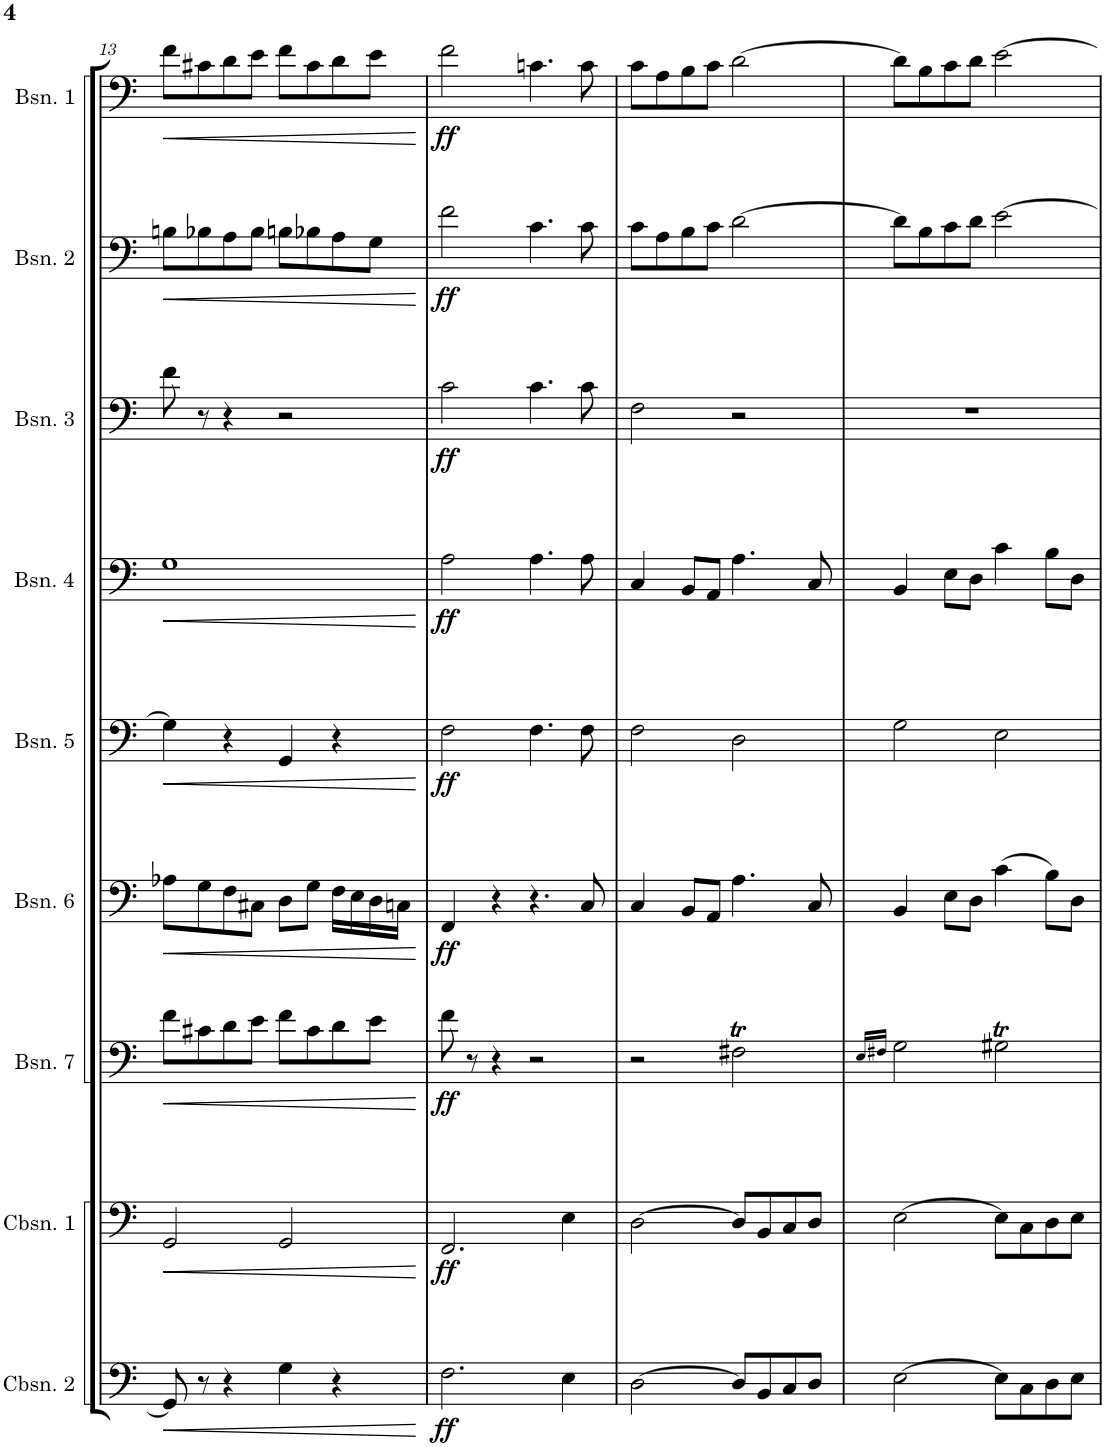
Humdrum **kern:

**kern	**dynam	**kern	**dynam	**kern	**dynam	**kern	**dynam	**kern	**dynam	**kern	**dynam	**kern	**dynam	**kern	**dynam	**kern	**dynam
*part9	*part9	*part8	*part8	*part7	*part7	*part6	*part6	*part5	*part5	*part4	*part4	*part3	*part3	*part2	*part2	*part1	*part1
*staff9	*staff9	*staff8	*staff8	*staff7	*staff7	*staff6	*staff6	*staff5	*staff5	*staff4	*staff4	*staff3	*staff3	*staff2	*staff2	*staff1	*staff1
*I"Contrabassoon 2	*	*I"Contrabassoon 1	*	*I"Bassoon 7	*	*I"Bassoon 6	*	*I"Bassoon 5	*	*I"Bassoon 4	*	*I"Bassoon 3	*	*I"Bassoon 2	*	*I"Bassoon 1	*
*I'Cbsn. 2	*	*I'Cbsn. 1	*	*I'Bsn. 7	*	*I'Bsn. 6	*	*I'Bsn. 5	*	*I'Bsn. 4	*	*I'Bsn. 3	*	*I'Bsn. 2	*	*I'Bsn. 1	*
!!LO:PB:g=z
*clefF4	*	*clefF4	*	*clefF4	*	*clefF4	*	*clefF4	*	*clefF4	*	*clefF4	*	*clefF4	*	*clefF4	*
*Trd7c12	*	*Trd7c12	*	*	*	*	*	*	*	*	*	*	*	*	*	*	*
*k[]	*	*k[]	*	*k[]	*	*k[]	*	*k[]	*	*k[]	*	*k[]	*	*k[]	*	*k[]	*
*M4/4	*	*M4/4	*	*M4/4	*	*M4/4	*	*M4/4	*	*M4/4	*	*M4/4	*	*M4/4	*	*M4/4	*
=13	=13	=13	=13	=13	=13	=13	=13	=13	=13	=13	=13	=13	=13	=13	=13	=13	=13
!	!LO:HP:b	!	!LO:HP:b	!	!LO:HP:b	!	!LO:HP:b	!	!LO:HP:b	!	!LO:HP:b	!	!	!	!LO:HP:b	!	!LO:HP:b
8GG/]	<	2GG/	<	8f\L	<	8A-X\L	<	4G\]	<	1G	<	8f\	.	8Bn\L	<	8f\L	<
8r	.	.	.	8c#X\	.	8G\	.	.	.	.	.	8r	.	8B-X\	.	8c#X\	.
4r	.	.	.	8d\	.	8F\	.	4r	.	.	.	4r	.	8A\	.	8d\	.
.	.	.	.	8e\J	.	8C#X\J	.	.	.	.	.	.	.	8B-\J	.	8e\J	.
4G\	.	2GG/	.	8f\L	.	8D\L	.	4GG/	.	.	.	2r	.	8Bn\L	.	8f\L	.
.	.	.	.	8c#\	.	8G\J	.	.	.	.	.	.	.	8B-X\	.	8c#\	.
4r	.	.	.	8d\	.	16F\LL	.	4r	.	.	.	.	.	8A\	.	8d\	.
.	.	.	.	.	.	16E\	.	.	.	.	.	.	.	.	.	.	.
.	.	.	.	8e\J	.	16D\	.	.	.	.	.	.	.	8G\J	.	8e\J	.
.	.	.	.	.	.	16Cn\JJ	.	.	.	.	.	.	.	.	.	.	.
.	[	.	[	.	[	.	[	.	[	.	[	.	.	.	[	.	[
=14	=14	=14	=14	=14	=14	=14	=14	=14	=14	=14	=14	=14	=14	=14	=14	=14	=14
!	!LO:DY:b	!	!LO:DY:b	!	!LO:DY:b	!	!LO:DY:b	!	!LO:DY:b	!	!LO:DY:b	!	!LO:DY:b	!	!LO:DY:b	!	!LO:DY:b
2.F\	ff	2.FF/	ff	8f\	ff	4FF/	ff	2F\	ff	2A\	ff	2c\	ff	2f\	ff	2f\	ff
.	.	.	.	8r	.	.	.	.	.	.	.	.	.	.	.	.	.
.	.	.	.	4r	.	4r	.	.	.	.	.	.	.	.	.	.	.
.	.	.	.	2r	.	4.r	.	4.F\	.	4.A\	.	4.c\	.	4.c\	.	4.cn\	.
4E\	.	4E\	.	.	.	.	.	.	.	.	.	.	.	.	.	.	.
.	.	.	.	.	.	8C/	.	8F\	.	8A\	.	8c\	.	8c\	.	8c\	.
=15	=15	=15	=15	=15	=15	=15	=15	=15	=15	=15	=15	=15	=15	=15	=15	=15	=15
[2D\	.	[2D\	.	2r	.	4C/	.	2F\	.	4C/	.	2F\	.	8c\L	.	8c\L	.
.	.	.	.	.	.	.	.	.	.	.	.	.	.	8A\	.	8A\	.
.	.	.	.	.	.	8BB/L	.	.	.	8BB/L	.	.	.	8B\	.	8B\	.
.	.	.	.	.	.	8AA/J	.	.	.	8AA/J	.	.	.	8c\J	.	8c\J	.
8D/L]	.	8D/L]	.	2F#Xt\	.	4.A\	.	2D\	.	4.A\	.	2r	.	[2d\	.	[2d\	.
8BB/	.	8BB/	.	.	.	.	.	.	.	.	.	.	.	.	.	.	.
8C/	.	8C/	.	.	.	.	.	.	.	.	.	.	.	.	.	.	.
8D/J	.	8D/J	.	.	.	8C/	.	.	.	8C/	.	.	.	.	.	.	.
=16	=16	=16	=16	=16	=16	=16	=16	=16	=16	=16	=16	=16	=16	=16	=16	=16	=16
.	.	.	.	16qE/LL	.	.	.	.	.	.	.	.	.	.	.	.	.
.	.	.	.	16qF#X/JJ	.	.	.	.	.	.	.	.	.	.	.	.	.
[2E\	.	[2E\	.	2G\	.	4BB/	.	2G\	.	4BB/	.	1r	.	8d\L]	.	8d\L]	.
.	.	.	.	.	.	.	.	.	.	.	.	.	.	8B\	.	8B\	.
.	.	.	.	.	.	8E\L	.	.	.	8E\L	.	.	.	8c\	.	8c\	.
.	.	.	.	.	.	8D\J	.	.	.	8D\J	.	.	.	8d\J	.	8d\J	.
8E\L]	.	8E\L]	.	2G#Xt\	.	(4c\	.	2E\	.	4c\	.	.	.	[2e\	.	[2e\	.
8C\	.	8C\	.	.	.	.	.	.	.	.	.	.	.	.	.	.	.
8D\	.	8D\	.	.	.	8B\L)	.	.	.	8B\L	.	.	.	.	.	.	.
8E\J	.	8E\J	.	.	.	8D\J	.	.	.	8D\J	.	.	.	.	.	.	.
=	=	=	=	=	=	=	=	=	=	=	=	=	=	=	=	=	=
*-	*-	*-	*-	*-	*-	*-	*-	*-	*-	*-	*-	*-	*-	*-	*-	*-	*-
